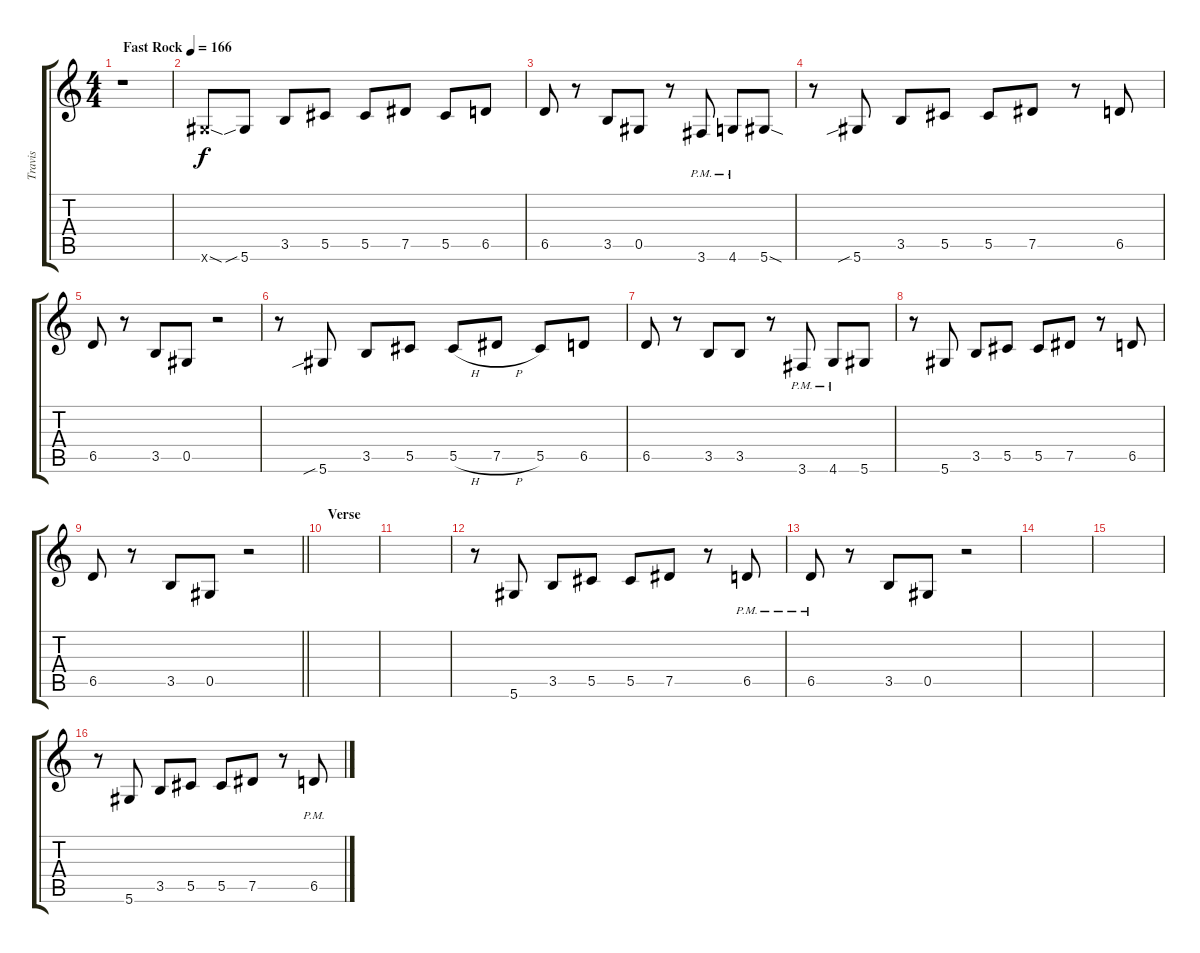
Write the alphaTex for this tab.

\track ("Travis" "Travis") {instrument distortionguitar}
\staff {score tabs}
\tuning (Eb4 Bb3 Gb3 Db3 Ab2 Eb2) {hide}
\ts (4 4)
\tempo (166 "Fast Rock")
\clef g2
\ks c
r.1{dy f instrument distortionguitar} |
5.6{sod x}.8 5.6{sib}.8 3.5.8 5.5.8 5.5.8 7.5.8 5.5.8 6.5.8 |
6.5.8 r.8 3.5.8 0.5.8 r.8 3.6{pm}.8 4.6{pm}.8 5.6{sod}.8 |
r.8 5.6{sib}.8 3.5.8 5.5.8 5.5.8 7.5.8 r.8 6.5.8 |
6.5.8 r.8 3.5.8 0.5.8 r.2 |
r.8 5.6{sib}.8 3.5.8 5.5.8 5.5{h}.8 7.5{h}.8 5.5.8 6.5.8 |
6.5.8 r.8 3.5.8 3.5.8 r.8 3.6{pm}.8 4.6{pm}.8 5.6.8 |
r.8 5.6.8 3.5.8 5.5.8 5.5.8 7.5.8 r.8 6.5.8 |
\barLineRight lightlight
6.5.8 r.8 3.5.8 0.5.8 r.2 |
\section ("" "Verse")
|
|
r.8 5.6.8 3.5.8 5.5.8 5.5.8 7.5.8 r.8 6.5{pm}.8 |
6.5{pm}.8 r.8 3.5.8 0.5.8 r.2 |
|
|
r.8 5.6.8 3.5.8 5.5.8 5.5.8 7.5.8 r.8 6.5{pm}.8
